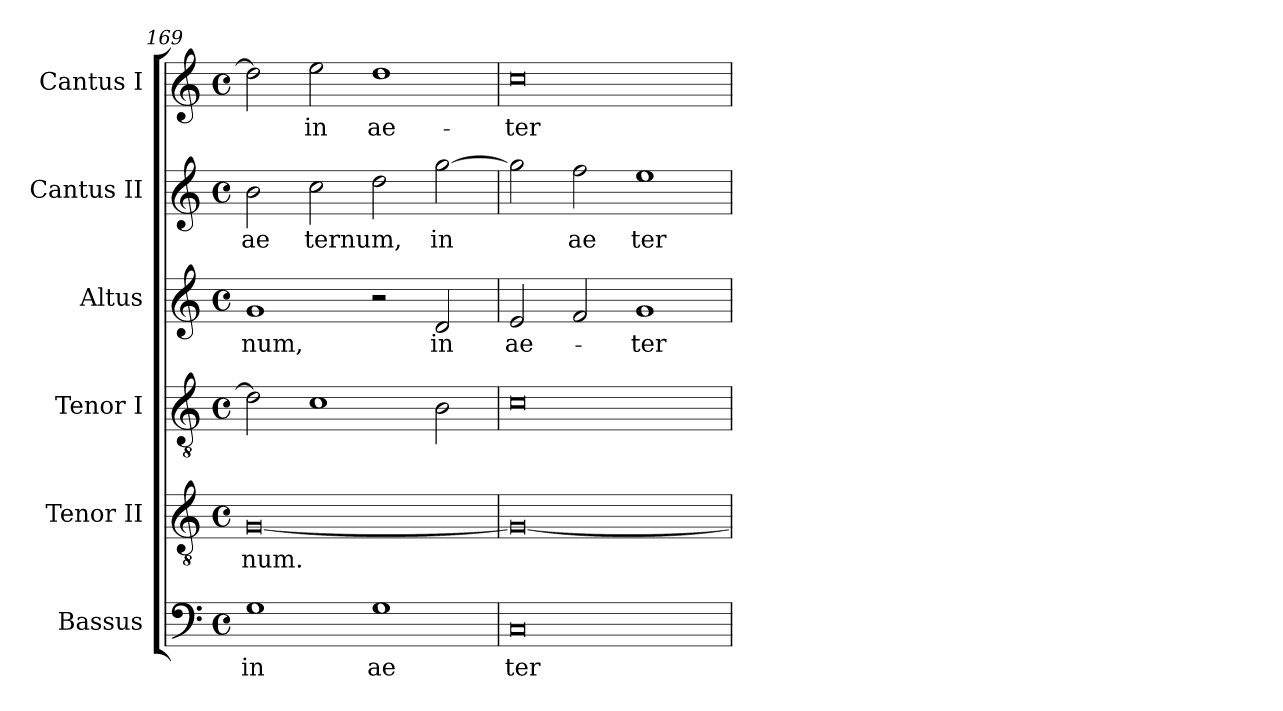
**kern	**text	**kern	**text	**kern	**kern	**text	**kern	**text	**kern	**text
*part6	*part6	*part5	*part5	*part4	*part3	*part3	*part2	*part2	*part1	*part1
*staff6	*staff6	*staff5	*staff5	*staff4	*staff3	*staff3	*staff2	*staff2	*staff1	*staff1
*I"Bassus	*	*I"Tenor II	*	*I"Tenor I	*I"Altus	*	*I"Cantus II	*	*I"Cantus I	*
*clefF4	*	*clefGv2	*	*clefGv2	*clefG2	*	*clefG2	*	*clefG2	*
*M4/4	*	*M4/4	*	*M4/4	*M4/4	*	*M4/4	*	*M4/4	*
*met(c)	*	*met(c)	*	*met(c)	*met(c)	*	*met(c)	*	*met(c)	*
=169	=169	=169	=169	=169	=169	=169	=169	=169	=169	=169
!	!LO:LY:b:cj	!	!LO:LY:b	!	!	!LO:LY:b:cj	!	!LO:LY:b:cj	!	!
1G	in	[<0G	num.	2d\]	1g	-num,	2b\	ae	2dd\]	.
!	!	!	!	!	!	!	!	!LO:LY:b	!	!LO:LY:b:cj
.	.	.	.	1c	.	.	2cc\	ternum,	2ee\	in
!	!LO:LY:b:cj	!	!	!	!	!	!	!	!	!LO:LY:b:cj
1G	ae	.	.	.	2r	.	2dd\	.	1dd	ae-
!	!	!	!	!	!	!LO:LY:b:cj	!	!LO:LY:b:cj	!	!
.	.	.	.	2B\	2d/	in	[>2gg\	in	.	.
=170	=170	=170	=170	=170	=170	=170	=170	=170	=170	=170
!	!LO:LY:b:cj	!	!	!	!	!LO:LY:b:cj	!	!	!	!LO:LY:b:cj
0C	ter	0G_<	.	0c	2e/	ae-	2gg\]	.	0cc	-ter-
!	!	!	!	!	!	!	!	!LO:LY:b:cj	!	!
.	.	.	.	.	2f/	.	2ff\	ae	.	.
!	!	!	!	!	!	!LO:LY:b:cj	!	!LO:LY:b:cj	!	!
.	.	.	.	.	1g	-ter-	1ee	ter	.	.
=	=	=	=	=	=	=	=	=	=	=
*-	*-	*-	*-	*-	*-	*-	*-	*-	*-	*-
